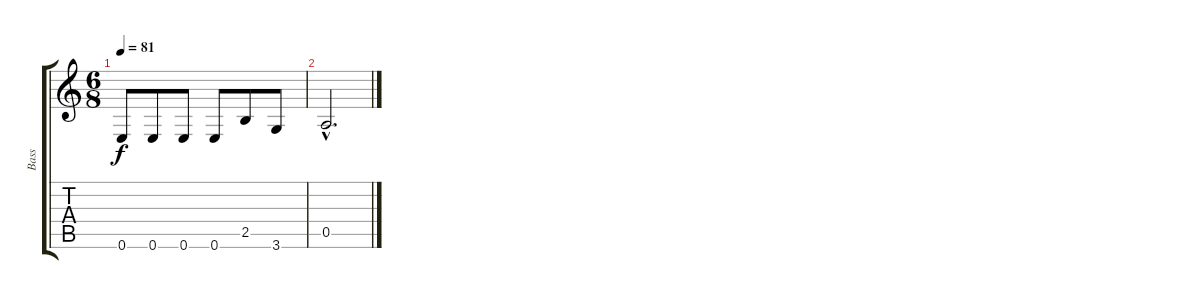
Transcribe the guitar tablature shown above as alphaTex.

\track ("Bass" "Bass") {instrument electricbassfinger}
\staff {score tabs}
\tuning (E4 B3 G3 D3 A2 E2) {hide}
\ts (6 8)
\tempo 81
\clef g2
\ks c
0.6.8{dy f} 0.6.8 0.6.8 0.6.8 2.5.8 3.6.8 |
0.5{hac}.2{d}
